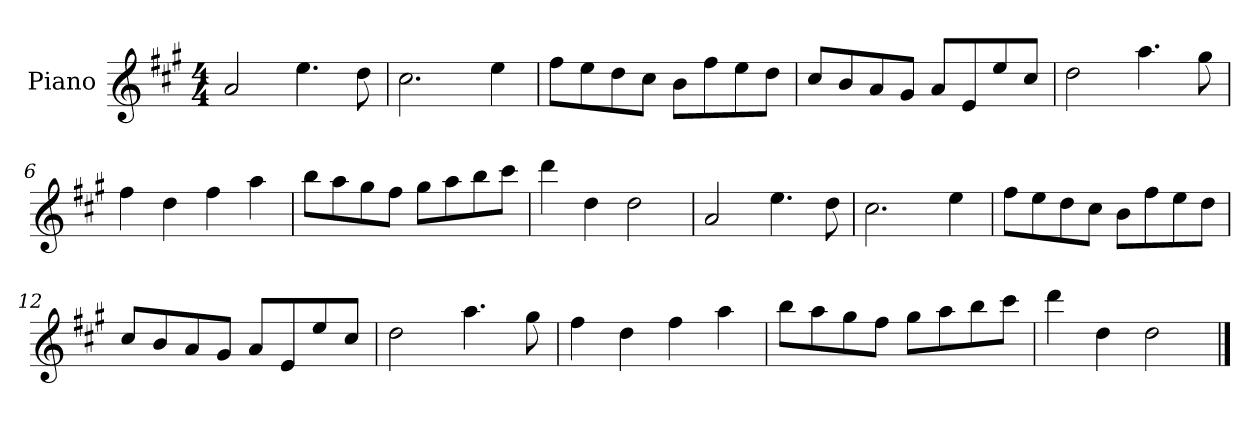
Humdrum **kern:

**kern
*part1
*staff1
*I"Piano
*I'Pno
*clefG2
*k[f#c#g#]
*M4/4
=1
2a/
4.ee\
8dd\
=2
2.cc#\
4ee\
=3
8ff#\L
8ee\
8dd\
8cc#\J
8b\L
8ff#\
8ee\
8dd\J
=4
8cc#/L
8b/
8a/
8g#/J
8a/L
8e/
8ee/
8cc#/J
=5
2dd\
4.aa\
8gg#\
=6
4ff#\
4dd\
4ff#\
4aa\
=7
8bb\L
8aa\
8gg#\
8ff#\J
8gg#\L
8aa\
8bb\
8ccc#\J
=8
4ddd\
4dd\
2dd\
=9
2a/
4.ee\
8dd\
=10
2.cc#\
4ee\
=11
8ff#\L
8ee\
8dd\
8cc#\J
8b\L
8ff#\
8ee\
8dd\J
=12
8cc#/L
8b/
8a/
8g#/J
8a/L
8e/
8ee/
8cc#/J
=13
2dd\
4.aa\
8gg#\
=14
4ff#\
4dd\
4ff#\
4aa\
=15
8bb\L
8aa\
8gg#\
8ff#\J
8gg#\L
8aa\
8bb\
8ccc#\J
=16
4ddd\
4dd\
2dd\
==
*-
